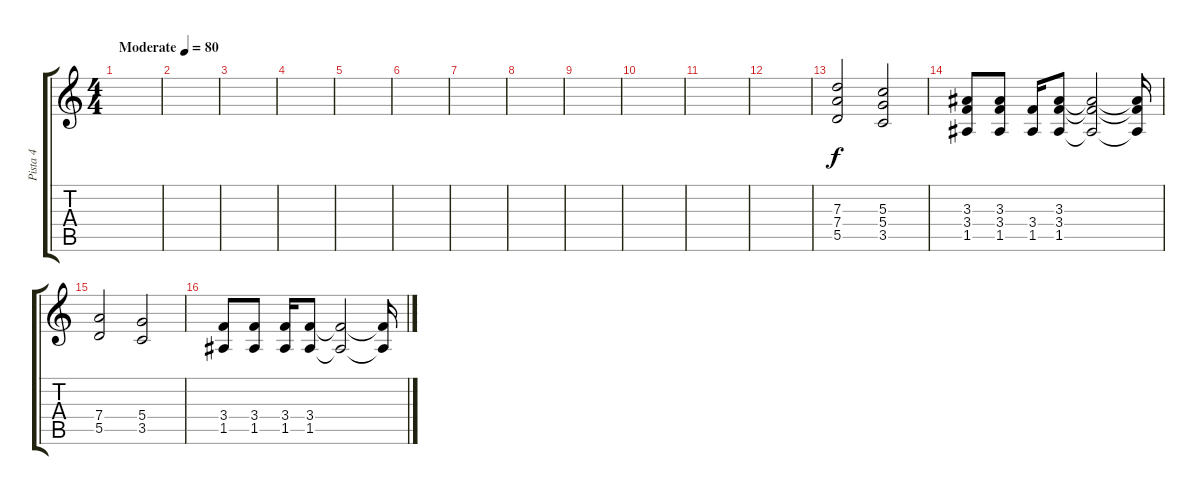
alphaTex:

\track ("Pista 4" "Pista 4") {instrument overdrivenguitar}
\staff {score tabs}
\tuning (E4 B3 G3 D3 A2 E2) {hide}
\ts (4 4)
\tempo (80 "Moderate")
\clef g2
\ks c
|
|
|
|
|
|
|
|
|
|
|
|
(7.3 7.4 5.5).2 (5.3 5.4 3.5).2 |
(3.3 3.4 1.5).8 (3.3 3.4 1.5).8 (3.4 1.5).16 (3.3 3.4 1.5).8 (3.3{t} 3.4{t} 1.5{t}).2 (3.3{t} 3.4{t} 1.5{t}).16 |
(7.4 5.5).2 (5.4 3.5).2 |
(3.4 1.5).8 (3.4 1.5).8 (3.4 1.5).16 (3.4 1.5).8 (3.4{t} 1.5{t}).2 (3.4{t} 1.5{t}).16
